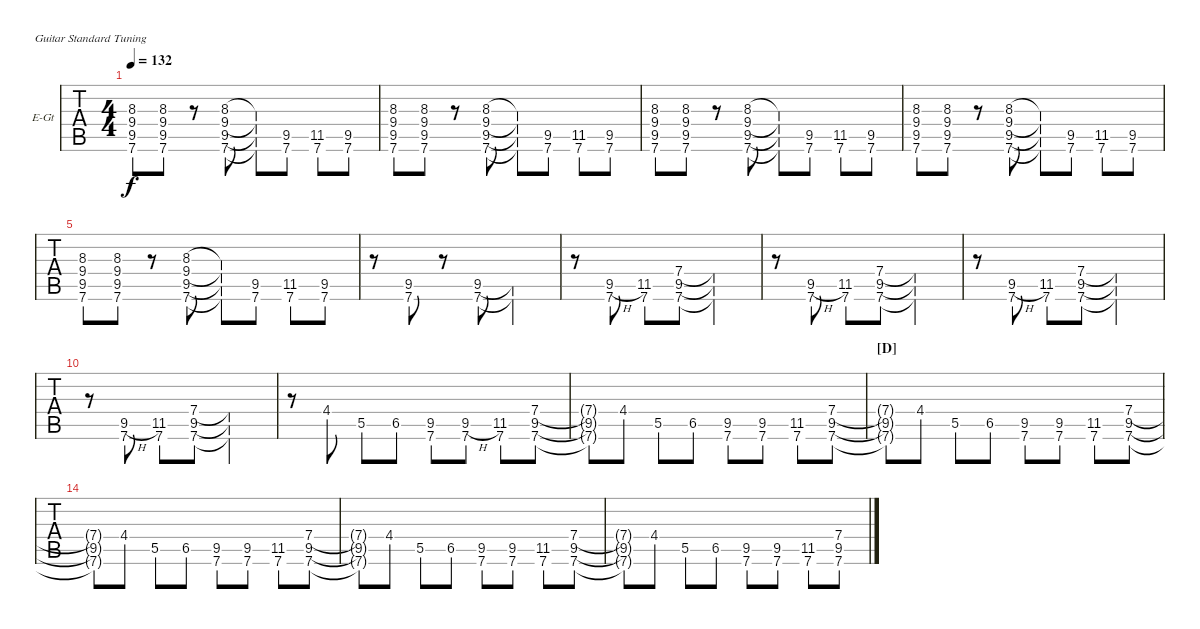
\bracketExtendMode nobrackets
\firstSystemTrackNameOrientation horizontal
\otherSystemsTrackNameOrientation horizontal
\defaultBarNumberDisplay FirstOfSystem
\track ("Standard" "E-Gt") {instrument electricguitarclean}
\staff {tabs}
\tuning (E4 B3 G3 D3 A2 E2)
\ts (4 4)
\tempo 132
\clef g2
\ks b
(8.3 9.4 9.5 7.6).8{dy f} (8.3 9.4 9.5 7.6).8 r.8 (8.3 9.4 9.5 7.6).8 (8.3{t} 9.4{t} 9.5{t} 7.6{t}).8 (9.5 7.6).8 (11.5 7.6).8 (9.5 7.6).8 |
(8.3 9.4 9.5 7.6).8 (8.3 9.4 9.5 7.6).8 r.8 (8.3 9.4 9.5 7.6).8 (8.3{t} 9.4{t} 9.5{t} 7.6{t}).8 (9.5 7.6).8 (11.5 7.6).8 (9.5 7.6).8 |
(8.3 9.4 9.5 7.6).8 (8.3 9.4 9.5 7.6).8 r.8 (8.3 9.4 9.5 7.6).8 (8.3{t} 9.4{t} 9.5{t} 7.6{t}).8 (9.5 7.6).8 (11.5 7.6).8 (9.5 7.6).8 |
(8.3 9.4 9.5 7.6).8 (8.3 9.4 9.5 7.6).8 r.8 (8.3 9.4 9.5 7.6).8 (8.3{t} 9.4{t} 9.5{t} 7.6{t}).8 (9.5 7.6).8 (11.5 7.6).8 (9.5 7.6).8 |
(8.3 9.4 9.5 7.6).8 (8.3 9.4 9.5 7.6).8 r.8 (8.3 9.4 9.5 7.6).8 (8.3{t} 9.4{t} 9.5{t} 7.6{t}).8 (9.5 7.6).8 (11.5 7.6).8 (9.5 7.6).8 |
r.8 (9.5 7.6).8 r.8 (9.5 7.6).8 (9.5{t} 7.6{t}).2 |
r.8 (9.5{h} 7.6).8 (11.5 7.6).8 (7.4{ac} 9.5 7.6).8 (7.4{t} 9.5{t} 7.6{t}).2 |
r.8 (9.5{h} 7.6).8 (11.5 7.6).8 (7.4{ac} 9.5 7.6).8 (7.4{t} 9.5{t} 7.6{t}).2 |
r.8 (9.5{h} 7.6).8 (11.5 7.6).8 (7.4{ac} 9.5 7.6).8 (7.4{t} 9.5{t} 7.6{t}).2 |
r.8 (9.5{h} 7.6).8 (11.5 7.6).8 (7.4{ac} 9.5 7.6).8 (7.4{t} 9.5{t} 7.6{t}).2 |
r.8 4.4.8 5.5.8 6.5.8 (9.5 7.6).8 (9.5{h} 7.6).8 (11.5 7.6).8 (7.4{ac} 9.5 7.6).8 |
(7.4{t} 9.5{t} 7.6{t}).8 4.4.8 5.5.8 6.5.8 (9.5 7.6).8 (9.5 7.6).8 (11.5 7.6).8 (7.4{ac} 9.5 7.6).8 |
\section ("D" "")
(7.4{t} 9.5{t} 7.6{t}).8 4.4.8 5.5.8 6.5.8 (9.5 7.6).8 (9.5 7.6).8 (11.5 7.6).8 (7.4{ac} 9.5 7.6).8 |
(7.4{t} 9.5{t} 7.6{t}).8 4.4.8 5.5.8 6.5.8 (9.5 7.6).8 (9.5 7.6).8 (11.5 7.6).8 (7.4{ac} 9.5 7.6).8 |
(7.4{t} 9.5{t} 7.6{t}).8 4.4.8 5.5.8 6.5.8 (9.5 7.6).8 (9.5 7.6).8 (11.5 7.6).8 (7.4{ac} 9.5 7.6).8 |
(7.4{t} 9.5{t} 7.6{t}).8 4.4.8 5.5.8 6.5.8 (9.5 7.6).8 (9.5 7.6).8 (11.5 7.6).8 (7.4{ac} 9.5 7.6).8
